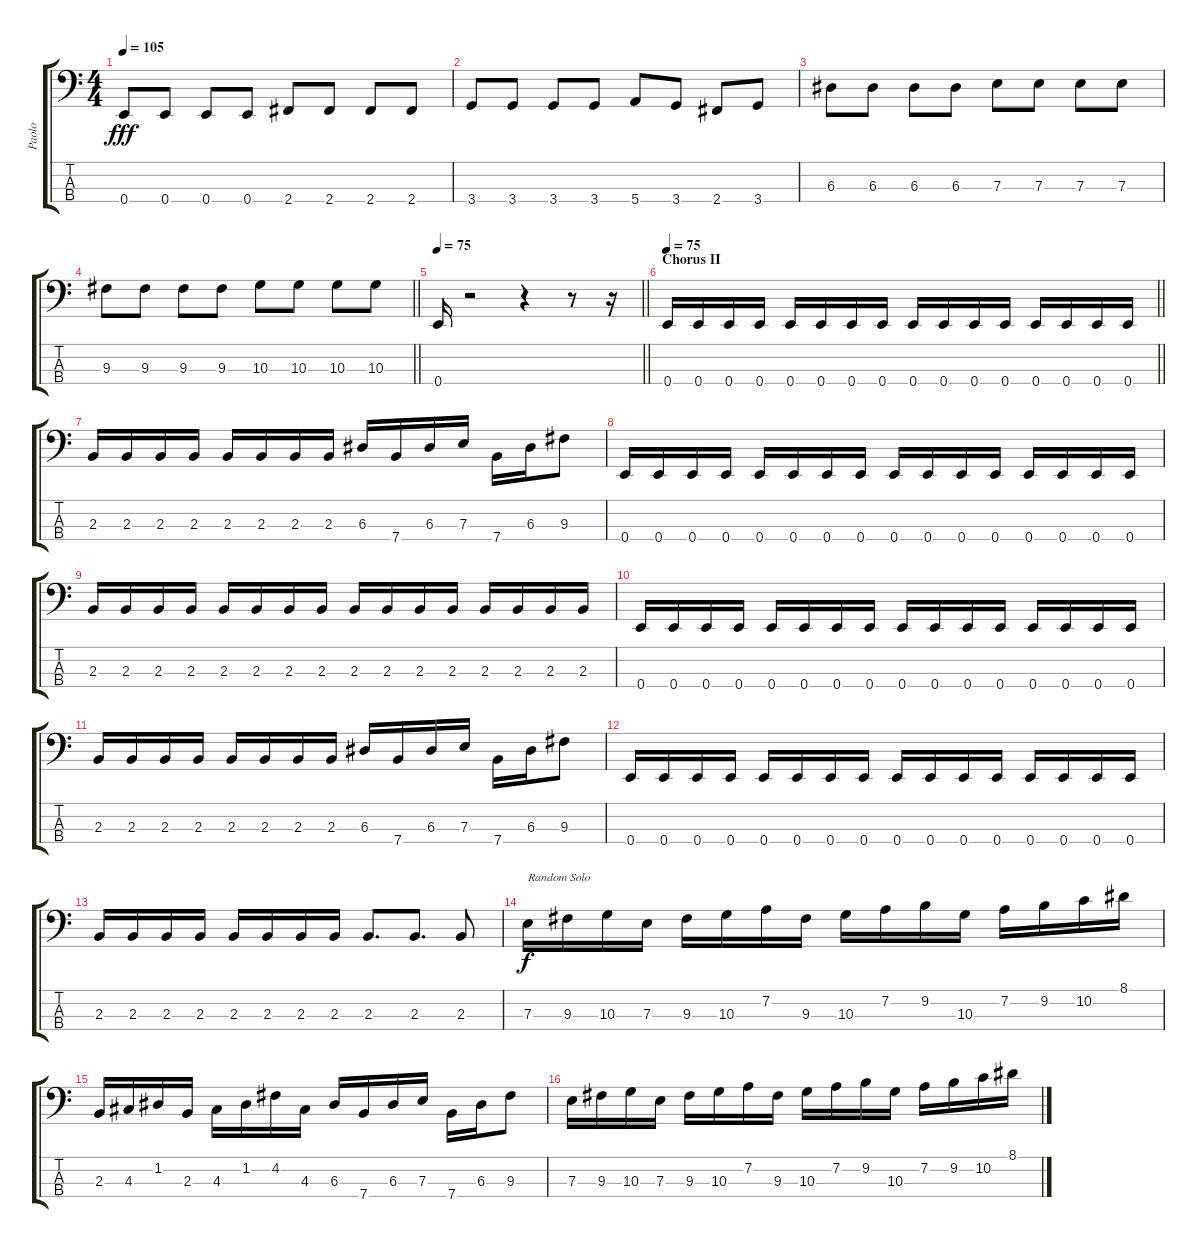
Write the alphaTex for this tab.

\track ("Paolo" "Paolo") {instrument electricbassfinger}
\staff {score tabs}
\tuning (G2 D2 A1 E1) {hide}
\ts (4 4)
\tempo 105
\clef f4
\ks c
0.4.8{dy fff} 0.4.8 0.4.8 0.4.8 2.4.8 2.4.8 2.4.8 2.4.8 |
3.4.8 3.4.8 3.4.8 3.4.8 5.4.8 3.4.8 2.4.8 3.4.8 |
6.3.8 6.3.8 6.3.8 6.3.8 7.3.8 7.3.8 7.3.8 7.3.8 |
\barLineRight lightlight
9.3.8 9.3.8 9.3.8 9.3.8 10.3.8 10.3.8 10.3.8 10.3.8 |
\tempo 75
\barLineRight lightlight
0.4.16 r.2 r.4 r.8 r.16 |
\section ("" "Chorus II")
\tempo 75
\barLineRight lightlight
0.4.16 0.4.16 0.4.16 0.4.16 0.4.16 0.4.16 0.4.16 0.4.16 0.4.16 0.4.16 0.4.16 0.4.16 0.4.16 0.4.16 0.4.16 0.4.16 |
2.3.16 2.3.16 2.3.16 2.3.16 2.3.16 2.3.16 2.3.16 2.3.16 6.3.16 7.4.16 6.3.16 7.3.16 7.4.16 6.3.16 9.3.8 |
0.4.16 0.4.16 0.4.16 0.4.16 0.4.16 0.4.16 0.4.16 0.4.16 0.4.16 0.4.16 0.4.16 0.4.16 0.4.16 0.4.16 0.4.16 0.4.16 |
2.3.16 2.3.16 2.3.16 2.3.16 2.3.16 2.3.16 2.3.16 2.3.16 2.3.16 2.3.16 2.3.16 2.3.16 2.3.16 2.3.16 2.3.16 2.3.16 |
0.4.16 0.4.16 0.4.16 0.4.16 0.4.16 0.4.16 0.4.16 0.4.16 0.4.16 0.4.16 0.4.16 0.4.16 0.4.16 0.4.16 0.4.16 0.4.16 |
2.3.16 2.3.16 2.3.16 2.3.16 2.3.16 2.3.16 2.3.16 2.3.16 6.3.16 7.4.16 6.3.16 7.3.16 7.4.16 6.3.16 9.3.8 |
0.4.16 0.4.16 0.4.16 0.4.16 0.4.16 0.4.16 0.4.16 0.4.16 0.4.16 0.4.16 0.4.16 0.4.16 0.4.16 0.4.16 0.4.16 0.4.16 |
2.3.16 2.3.16 2.3.16 2.3.16 2.3.16 2.3.16 2.3.16 2.3.16 2.3.8{d} 2.3.8{d} 2.3.8 |
7.3.16{txt "Random Solo" dy f} 9.3.16 10.3.16 7.3.16 9.3.16 10.3.16 7.2.16 9.3.16 10.3.16 7.2.16 9.2.16 10.3.16 7.2.16 9.2.16 10.2.16 8.1.16 |
2.3.16 4.3.16 1.2.16 2.3.16 4.3.16 1.2.16 4.2.16 4.3.16 6.3.16 7.4.16 6.3.16 7.3.16 7.4.16 6.3.16 9.3.8 |
7.3.16 9.3.16 10.3.16 7.3.16 9.3.16 10.3.16 7.2.16 9.3.16 10.3.16 7.2.16 9.2.16 10.3.16 7.2.16 9.2.16 10.2.16 8.1.16
